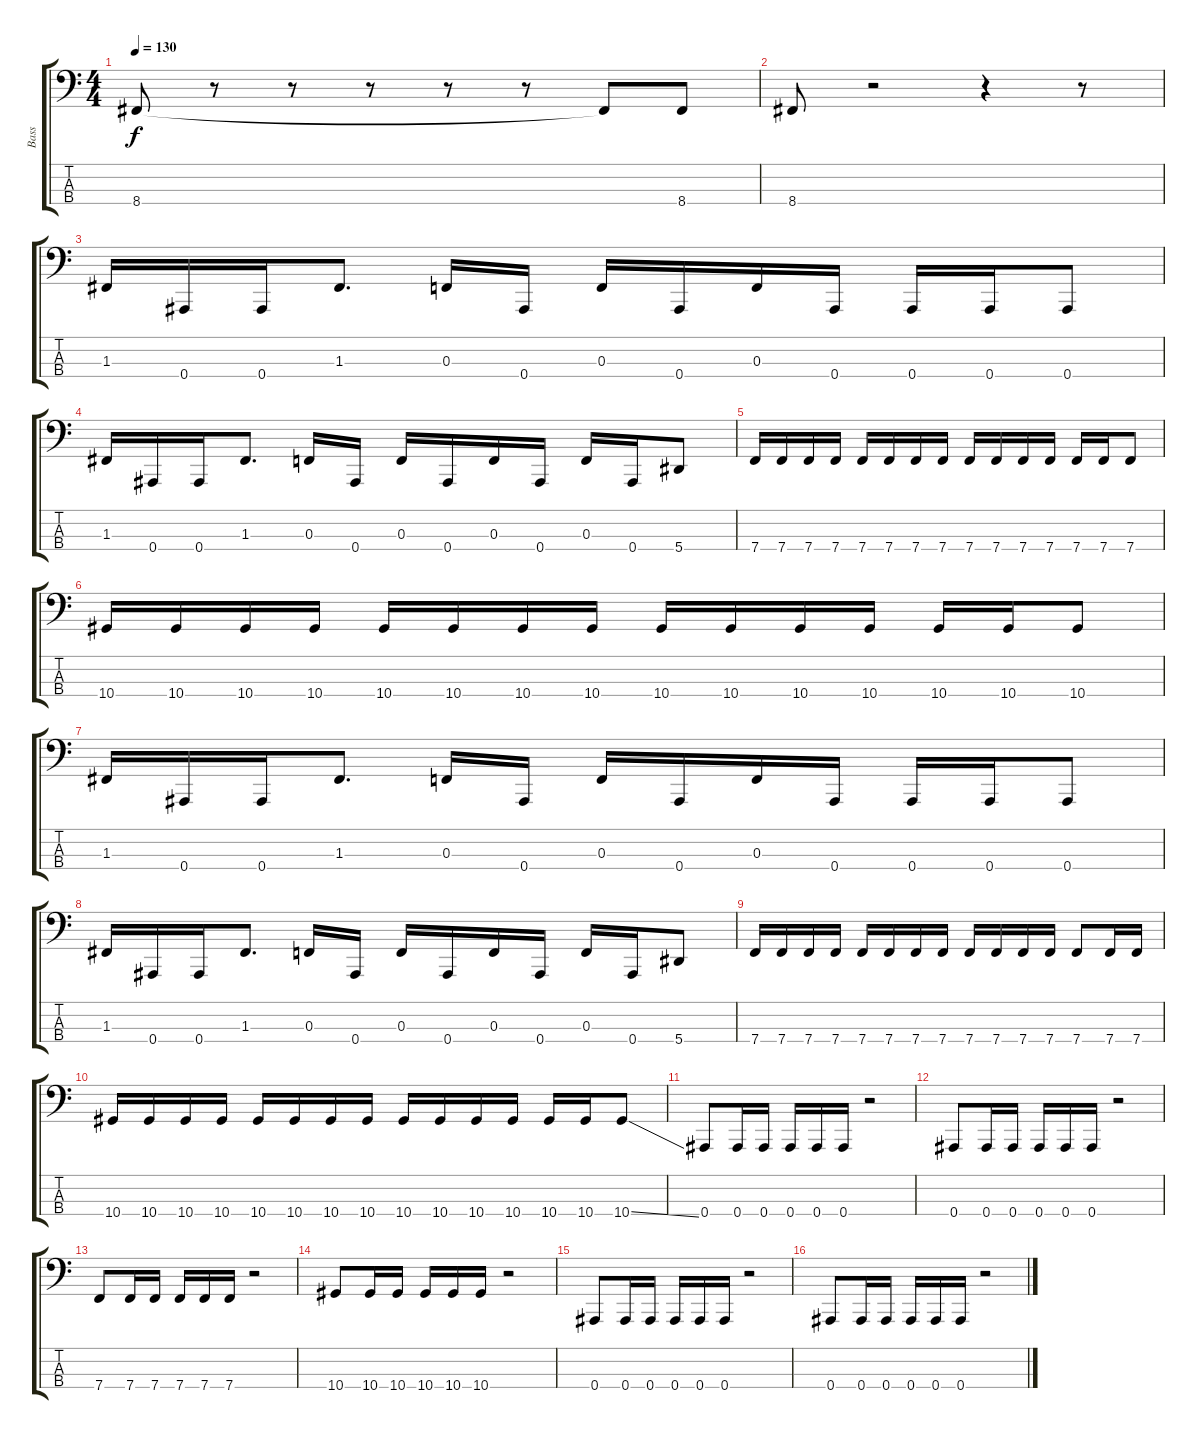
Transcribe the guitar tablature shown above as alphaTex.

\track ("Bass" "Bass") {instrument electricbasspick}
\staff {score tabs}
\tuning (Eb2 Bb1 F1 Bb0) {hide}
\ts (4 4)
\tempo 130
\clef f4
\ks c
8.4.8{dy f} r.8 r.8 r.8 r.8 r.8 8.4{t}.8 8.4.8 |
8.4.8 r.2 r.4 r.8 |
1.3.16 0.4.16 0.4.16 1.3.8{d} 0.3.16 0.4.16 0.3.16 0.4.16 0.3.16 0.4.16 0.4.16 0.4.16 0.4.8 |
1.3.16 0.4.16 0.4.16 1.3.8{d} 0.3.16 0.4.16 0.3.16 0.4.16 0.3.16 0.4.16 0.3.16 0.4.16 5.4.8 |
7.4.16 7.4.16 7.4.16 7.4.16 7.4.16 7.4.16 7.4.16 7.4.16 7.4.16 7.4.16 7.4.16 7.4.16 7.4.16 7.4.16 7.4.8 |
10.4.16 10.4.16 10.4.16 10.4.16 10.4.16 10.4.16 10.4.16 10.4.16 10.4.16 10.4.16 10.4.16 10.4.16 10.4.16 10.4.16 10.4.8 |
1.3.16 0.4.16 0.4.16 1.3.8{d} 0.3.16 0.4.16 0.3.16 0.4.16 0.3.16 0.4.16 0.4.16 0.4.16 0.4.8 |
1.3.16 0.4.16 0.4.16 1.3.8{d} 0.3.16 0.4.16 0.3.16 0.4.16 0.3.16 0.4.16 0.3.16 0.4.16 5.4.8 |
7.4.16 7.4.16 7.4.16 7.4.16 7.4.16 7.4.16 7.4.16 7.4.16 7.4.16 7.4.16 7.4.16 7.4.16 7.4.8 7.4.16 7.4.16 |
10.4.16 10.4.16 10.4.16 10.4.16 10.4.16 10.4.16 10.4.16 10.4.16 10.4.16 10.4.16 10.4.16 10.4.16 10.4.16 10.4.16 10.4{ss}.8 |
0.4.8 0.4.16 0.4.16 0.4.16 0.4.16 0.4.16 r.2 |
0.4.8 0.4.16 0.4.16 0.4.16 0.4.16 0.4.16 r.2 |
7.4.8 7.4.16 7.4.16 7.4.16 7.4.16 7.4.16 r.2 |
10.4.8 10.4.16 10.4.16 10.4.16 10.4.16 10.4.16 r.2 |
0.4.8 0.4.16 0.4.16 0.4.16 0.4.16 0.4.16 r.2 |
0.4.8 0.4.16 0.4.16 0.4.16 0.4.16 0.4.16 r.2
